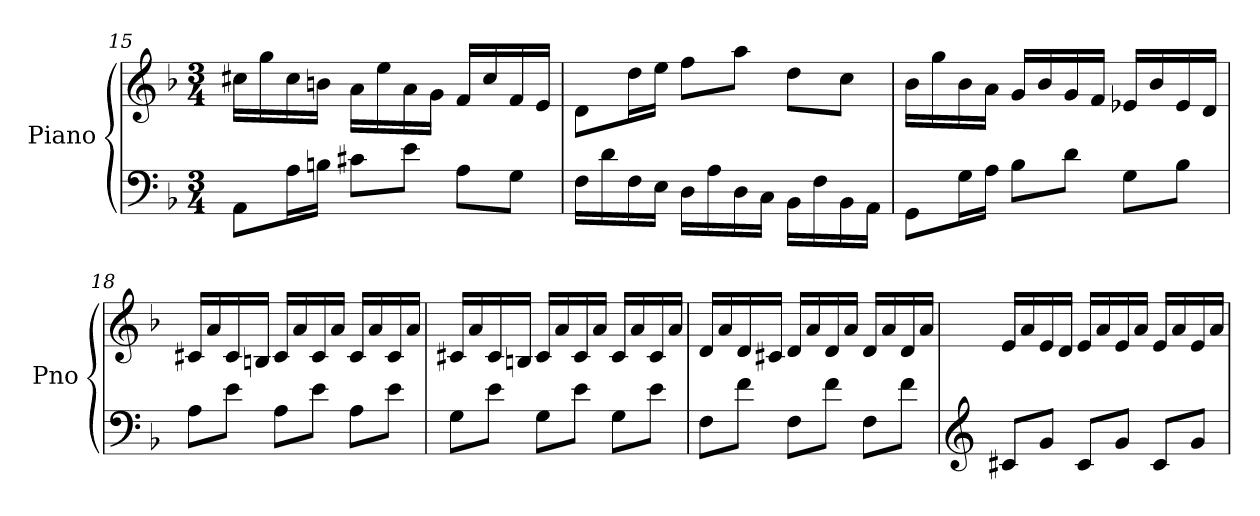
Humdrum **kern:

**kern	**kern
*part1	*part1
*staff2	*staff1
*I"Piano	*
*I'Pno	*
*clefF4	*clefG2
*k[b-]	*k[b-]
*M3/4	*M3/4
=15	=15
8AA\L	16cc#X\LL
.	16gg\
16A\L	16cc#\
16Bn\JJ	16bn\JJ
8c#X\L	16a\LL
.	16ee\
8e\J	16a\
.	16g\JJ
8A\L	16f/LL
.	16cc#/
8G\J	16f/
.	16e/JJ
=16	=16
16F\LL	8d\L
16d\	.
16F\	16dd\L
16E\JJ	16ee\JJ
16D\LL	8ff\L
16A\	.
16D\	8aa\J
16C\JJ	.
16BB-\LL	8dd\L
16F\	.
16BB-\	8cc\J
16AA\JJ	.
!!LO:LB:g=z
=17	=17
8GG\L	16b-\LL
.	16gg\
16G\L	16b-\
16A\JJ	16a\JJ
8B-\L	16g/LL
.	16b-/
8d\J	16g/
.	16f/JJ
8G\L	16e-X/LL
.	16b-/
8B-\J	16e-/
.	16d/JJ
=18	=18
8A\L	16c#X/LL
.	16a/
8e\J	16c#/
.	16Bn/JJ
8A\L	16c#/LL
.	16a/
8e\J	16c#/
.	16a/JJ
8A\L	16c#/LL
.	16a/
8e\J	16c#/
.	16a/JJ
=19	=19
8G\L	16c#X/LL
.	16a/
8e\J	16c#/
.	16Bn/JJ
8G\L	16c#/LL
.	16a/
8e\J	16c#/
.	16a/JJ
8G\L	16c#/LL
.	16a/
8e\J	16c#/
.	16a/JJ
=20	=20
8F\L	16d/LL
.	16a/
8f\J	16d/
.	16c#X/JJ
8F\L	16d/LL
.	16a/
8f\J	16d/
.	16a/JJ
8F\L	16d/LL
.	16a/
8f\J	16d/
.	16a/JJ
!!LO:PB:g=z
=21	=21
*clefG2	*
8c#X/L	16e/LL
.	16a/
8g/J	16e/
.	16d/JJ
8c#/L	16e/LL
.	16a/
8g/J	16e/
.	16a/JJ
8c#/L	16e/LL
.	16a/
8g/J	16e/
.	16a/JJ
=	=
*-	*-
